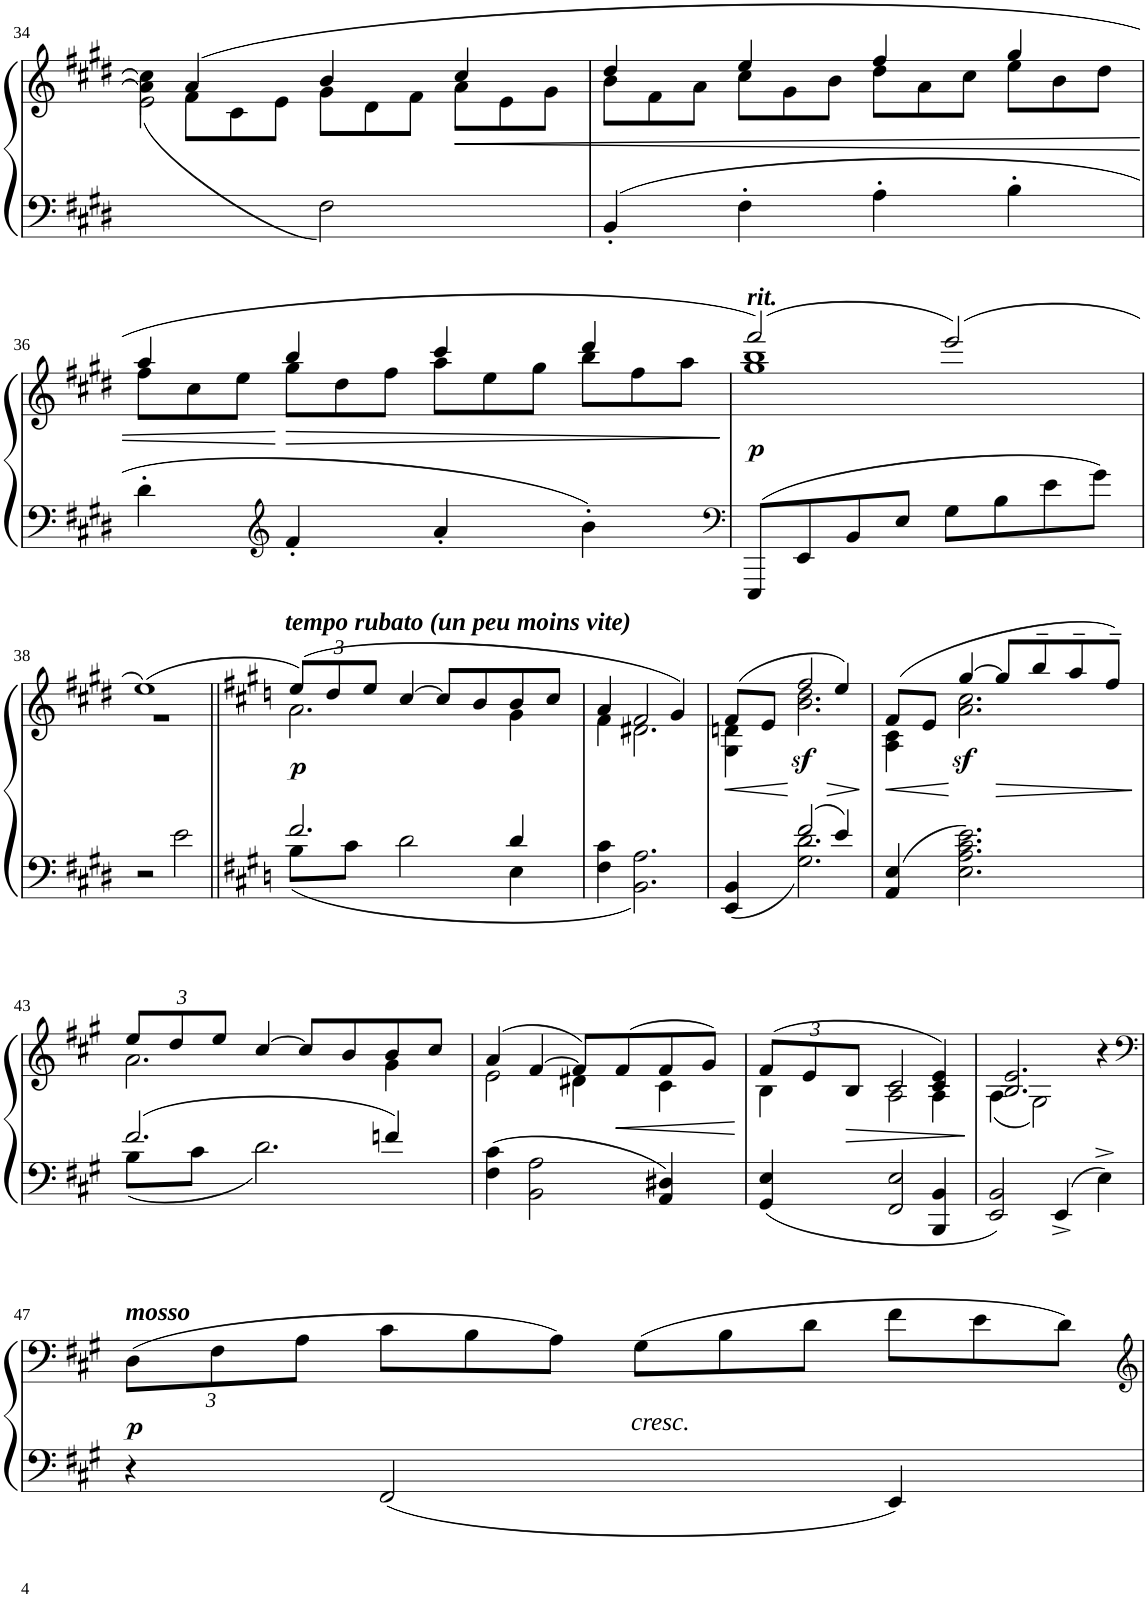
**kern	**kern	**dynam
*part1	*part1	*part1
*staff2	*staff1	*staff1/2
*I"Piano	*	*
*I'Pno	*	*
!!LO:PB:g=z
*clefF4	*clefG2	*
*k[f#c#g#d#]	*k[f#c#g#d#]	*
*M4/4	*M4/4	*
=34	=34	=34
*	*^	*
*	*	*^	*
4ryy	4a\] 4cc#\]	4ryy	(<2e\	.
*	*	*Xtuplet	*	*
4ryy	4a/	12f#\L	.	.
.	.	12c#\	.	.
.	.	12e\J	.	.
2F#\)	4b/	12g#\L	2ryy	.
.	.	12d#\	.	.
.	.	12f#\J	.	.
!	!	!	!	!LO:HP:b
.	4cc#/	12a\L	.	<
.	.	12e\	.	.
.	.	12g#\J	.	.
*	*	*v	*v	*
=35	=35	=35	=35
4BB'/	4dd#/	12b\L	.
.	.	12f#\	.
.	.	12a\J	.
4F#'\	4ee/	12cc#\L	.
.	.	12g#\	.
.	.	12b\J	.
4A'\	4ff#/	12dd#\L	.
.	.	12a\	.
.	.	12cc#\J	.
4B'\	4gg#/	12ee\L	.
.	.	12b\	.
.	.	12dd#\J	.
!!LO:LB:g=z	!!
=36	=36	=36	=36
4d#'\	4aa/	12ff#\L	.
.	.	12cc#\	.
.	.	12ee\J	.
*clefG2	*	*	*
!	!	!	!LO:HP:n=1:b
4f#'/	4bb/	12gg#\L	[ >
.	.	12dd#\	.
.	.	12ff#\J	.
4a'/	4ccc#/	12aa\L	.
.	.	12ee\	.
.	.	12gg#\J	.
4b'\	4ddd#/	12bb\L	.
.	.	12ff#\	.
.	.	12aa\J	.
*	*v	*v	*
.	.	]
=37	=37	=37
*clefF4	*	*
*	*^	*
!	!LO:TX:a:Bi:t=rit.	!	!
!	!	!	!LO:DY:b
8EEE/L	(2fff#/	1gg# 1bb	p
8EE/	.	.	.
8BB/	.	.	.
8E/J	.	.	.
8G#\L	(2eee/)	.	.
8B\	.	.	.
8e\	.	.	.
8g#\J	.	.	.
!!LO:LB:g=z	!!
=38	=38	=38	=38
2r	(1ee)	1r	.
2e\	.	.	.
=39||	=39||	=39||	=39||
*k[f#c#g#]	*k[f#c#g#]	*	*
*^	*	*	*
*	*	*tuplet	*	*
*	*	*Xbrackettup	*	*
!	!	!LO:TX:a:Bi:t=tempo rubato (un peu moins vite)	!	!
!	!	!	!	!LO:DY:b
2.f#/	8B\L	(12ee/L)	2.a\	p
.	.	12dd/	.	.
.	8c#\J	.	.	.
.	.	12ee/J	.	.
.	2d\	[4cc#/	.	.
.	.	8cc#/L]	.	.
.	.	8b/	.	.
4d/	4E\	8b/	4g#\	.
.	.	8cc#/J	.	.
*v	*v	*	*	*
=40	=40	=40	=40
4F#\ 4c#\	4a/	4f#\	.
2.BB\ 2.A\	2f#/	2.d#X\	.
.	4g#/)	.	.
=41	=41	=41	=41
*^	*	*	*
!	!	!	!	!LO:HP:b
4EE/ 4BB/	4ryy	(8f#/L	4G#\ 4dn\	<
.	.	8e/J	.	.
!	!	!	!	!LO:HP:n=1:b
!	!	!	!	!LO:DY:n=1:b
2f#/	2.G#\ 2.d\	2ff#/	2.b\ 2.dd\	[ > sf
4e/	.	4ee/)	.	.
*v	*v	*	*	*
*	*v	*v	*
.	.	]
=42	=42	=42
!	!	!LO:HP:b
*	*^	*
4AA/ 4E/	(8f#/L	4A\ 4c#\	<
.	8e/J	.	.
!	!	!	!LO:DY:n=1:b
2.E\ 2.A\ 2.c#\ 2.e\	[4gg#/	2.a\ 2.cc#\	[ sf
!	!	!	!LO:HP:b
.	8gg#/L]	.	>
.	8bb~/	.	.
.	8aa~/	.	.
.	8ff#~/J)	.	.
*	*v	*v	*
.	.	]
!!LO:LB:g=z
=43	=43	=43
*^	*^	*
2.f#/	8B\L	12ee/L	2.a\	.
.	.	12dd/	.	.
.	8c#\J	.	.	.
.	.	12ee/J	.	.
.	2.d\	[4cc#/	.	.
.	.	8cc#/L]	.	.
.	.	8b/	.	.
4fn/	.	8b/	4g#\	.
.	.	8cc#/J	.	.
*v	*v	*	*	*
=44	=44	=44	=44
4F#\ 4c#\	(4a/	2e\	.
2BB\ 2A\	[4f#/	.	.
.	8f#/L])	4d#X\	.
!	!	!	!LO:HP:b
.	(8f#/	.	<
4AA/ 4D#X/	8f#/	4c#\	.
.	8g#/J)	.	.
*	*v	*v	*
.	.	[
=45	=45	=45
*	*^	*
4GG#/ 4E/	(12f#/L	4B\	.
.	12e/	.	.
!	!	!	!LO:HP:b
.	12B/J	.	>
2FF#/ 2E/	2c#/	2A\	.
4BBB/ 4BB/	4c#/ 4e/)	4A\	.
*	*v	*v	*
.	.	]
=46	=46	=46
*	*^	*
2EE/ 2BB/	2.B/ 2.e/	(4A\	.
.	.	2G#\)	.
4EE^/	.	.	.
4E^\	4r	4ryy	.
*	*v	*v	*
!!LO:LB:g=z
=47	=47	=47
*	*clefF4	*
*	*^	*
!	!LO:TX:a:Bi:t=mosso	!	!
!	!	!	!LO:DY:b
*	*v	*v	*
4r	(12D\L	p
.	12F#\	.
.	12A\J	.
*	*Xtuplet	*
2FF#/	12c#\L	.
.	12B\	.
.	12A\J)	.
!	!LO:TX:a:i:t=cresc.	!
.	(12G#\L	.
.	12B\	.
.	12d\J	.
4EE/	12f#\L	.
.	12e\	.
.	12d\J)	.
=	=	=
*-	*-	*-
